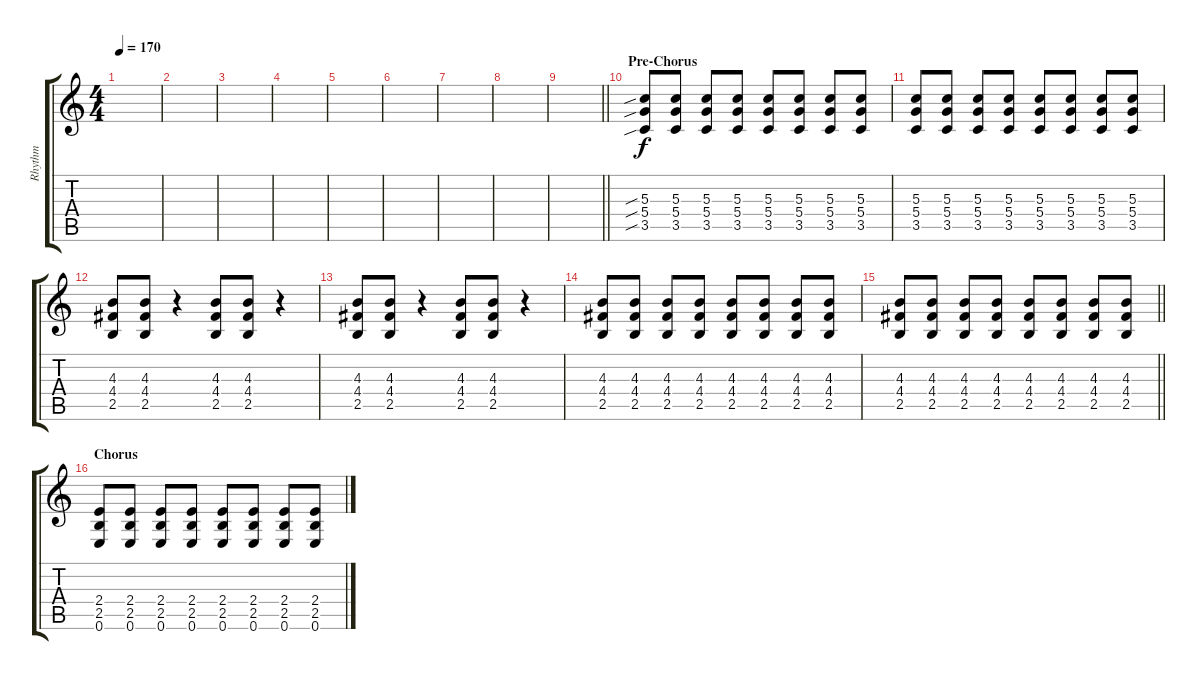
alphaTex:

\track ("Rhythm" "Rhythm") {instrument distortionguitar}
\staff {score tabs}
\tuning (E4 B3 G3 D3 A2 E2) {hide}
\ts (4 4)
\tempo 170
\clef g2
\ks c
|
|
|
|
|
|
|
|
\barLineRight lightlight
|
\section ("" "Pre-Chorus")
(5.3{sib} 5.4{sib} 3.5{sib}).8 (5.3 5.4 3.5).8 (5.3 5.4 3.5).8 (5.3 5.4 3.5).8 (5.3 5.4 3.5).8 (5.3 5.4 3.5).8 (5.3 5.4 3.5).8 (5.3 5.4 3.5).8 |
(5.3 5.4 3.5).8 (5.3 5.4 3.5).8 (5.3 5.4 3.5).8 (5.3 5.4 3.5).8 (5.3 5.4 3.5).8 (5.3 5.4 3.5).8 (5.3 5.4 3.5).8 (5.3 5.4 3.5).8 |
(4.3 4.4 2.5).8 (4.3 4.4 2.5).8 r.4 (4.3 4.4 2.5).8 (4.3 4.4 2.5).8 r.4 |
(4.3 4.4 2.5).8 (4.3 4.4 2.5).8 r.4 (4.3 4.4 2.5).8 (4.3 4.4 2.5).8 r.4 |
(4.3 4.4 2.5).8 (4.3 4.4 2.5).8 (4.3 4.4 2.5).8 (4.3 4.4 2.5).8 (4.3 4.4 2.5).8 (4.3 4.4 2.5).8 (4.3 4.4 2.5).8 (4.3 4.4 2.5).8 |
\barLineRight lightlight
(4.3 4.4 2.5).8 (4.3 4.4 2.5).8 (4.3 4.4 2.5).8 (4.3 4.4 2.5).8 (4.3 4.4 2.5).8 (4.3 4.4 2.5).8 (4.3 4.4 2.5).8 (4.3 4.4 2.5).8 |
\section ("" "Chorus")
(2.4 2.5 0.6).8 (2.4 2.5 0.6).8 (2.4 2.5 0.6).8 (2.4 2.5 0.6).8 (2.4 2.5 0.6).8 (2.4 2.5 0.6).8 (2.4 2.5 0.6).8 (2.4 2.5 0.6).8
